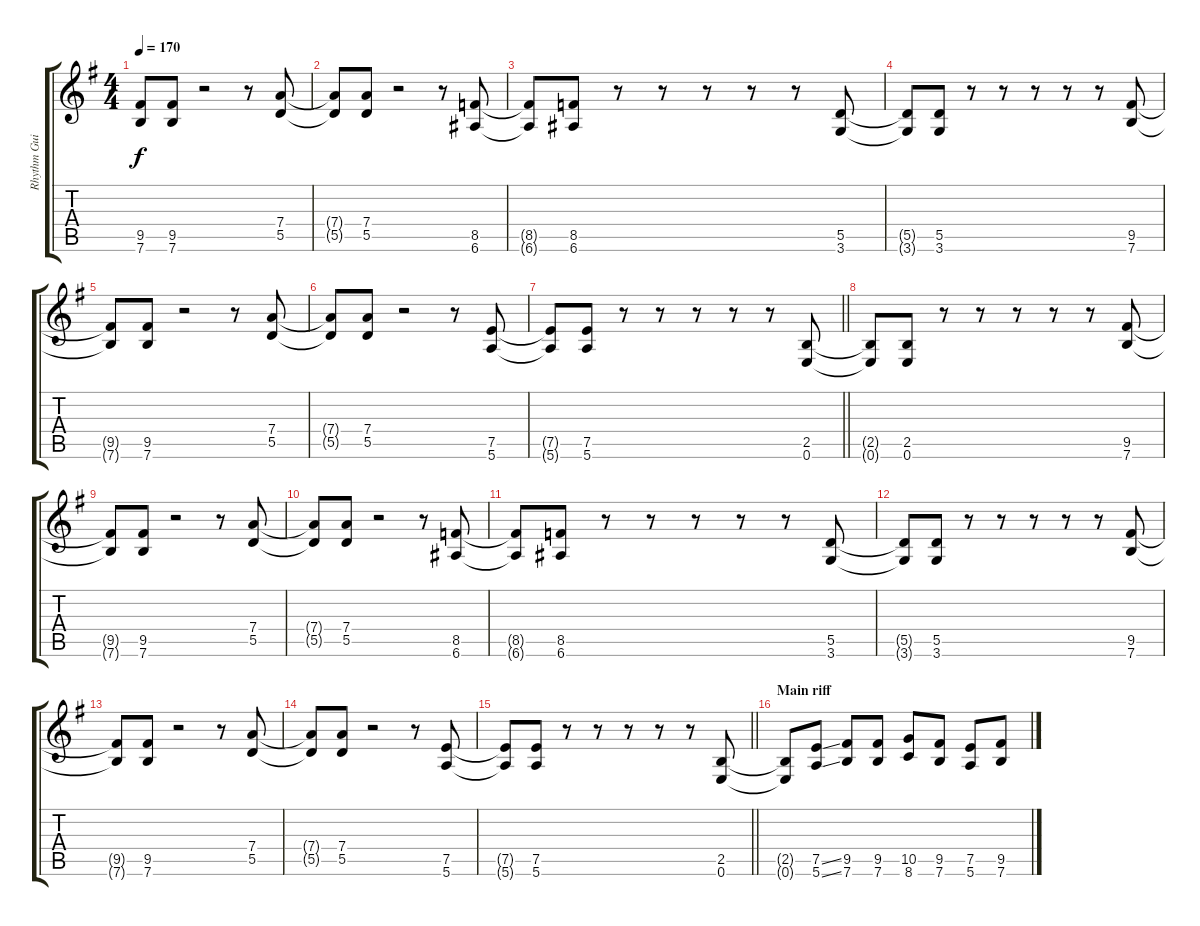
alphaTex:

\track ("Rhythm Guitar" "Rhythm Gui") {instrument distortionguitar}
\staff {score tabs}
\tuning (E4 B3 G3 D3 A2 E2) {hide}
\ts (4 4)
\section ("" "")
\tempo 170
\clef g2
\ks g
(9.5{t} 7.6{t}).8{dy f volume 16 balance 8} (9.5 7.6).8 r.2 r.8 (7.4 5.5).8 |
(7.4{t} 5.5{t}).8 (7.4 5.5).8 r.2 r.8 (8.5 6.6).8 |
(8.5{t} 6.6{t}).8 (8.5 6.6).8 r.8 r.8 r.8 r.8 r.8 (5.5 3.6).8 |
(5.5{t} 3.6{t}).8 (5.5 3.6).8 r.8 r.8 r.8 r.8 r.8 (9.5 7.6).8 |
(9.5{t} 7.6{t}).8 (9.5 7.6).8 r.2 r.8 (7.4 5.5).8 |
(7.4{t} 5.5{t}).8 (7.4 5.5).8 r.2 r.8 (7.5 5.6).8 |
\barLineRight lightlight
(7.5{t} 5.6{t}).8 (7.5 5.6).8 r.8 r.8 r.8 r.8 r.8 (2.5 0.6).8 |
(2.5{t} 0.6{t}).8 (2.5 0.6).8 r.8 r.8 r.8 r.8 r.8 (9.5 7.6).8 |
(9.5{t} 7.6{t}).8 (9.5 7.6).8 r.2 r.8 (7.4 5.5).8 |
(7.4{t} 5.5{t}).8 (7.4 5.5).8 r.2 r.8 (8.5 6.6).8 |
(8.5{t} 6.6{t}).8 (8.5 6.6).8 r.8 r.8 r.8 r.8 r.8 (5.5 3.6).8 |
(5.5{t} 3.6{t}).8 (5.5 3.6).8 r.8 r.8 r.8 r.8 r.8 (9.5 7.6).8 |
(9.5{t} 7.6{t}).8 (9.5 7.6).8 r.2 r.8 (7.4 5.5).8 |
(7.4{t} 5.5{t}).8 (7.4 5.5).8 r.2 r.8 (7.5 5.6).8 |
\barLineRight lightlight
(7.5{t} 5.6{t}).8 (7.5 5.6).8 r.8 r.8 r.8 r.8 r.8 (2.5 0.6).8{volume 16 balance 16} |
\section ("" "Main riff")
(2.5{t} 0.6{t}).8 (7.5{ss} 5.6{ss}).8 (9.5 7.6).8 (9.5 7.6).8 (10.5 8.6).8 (9.5 7.6).8 (7.5 5.6).8 (9.5 7.6).8
